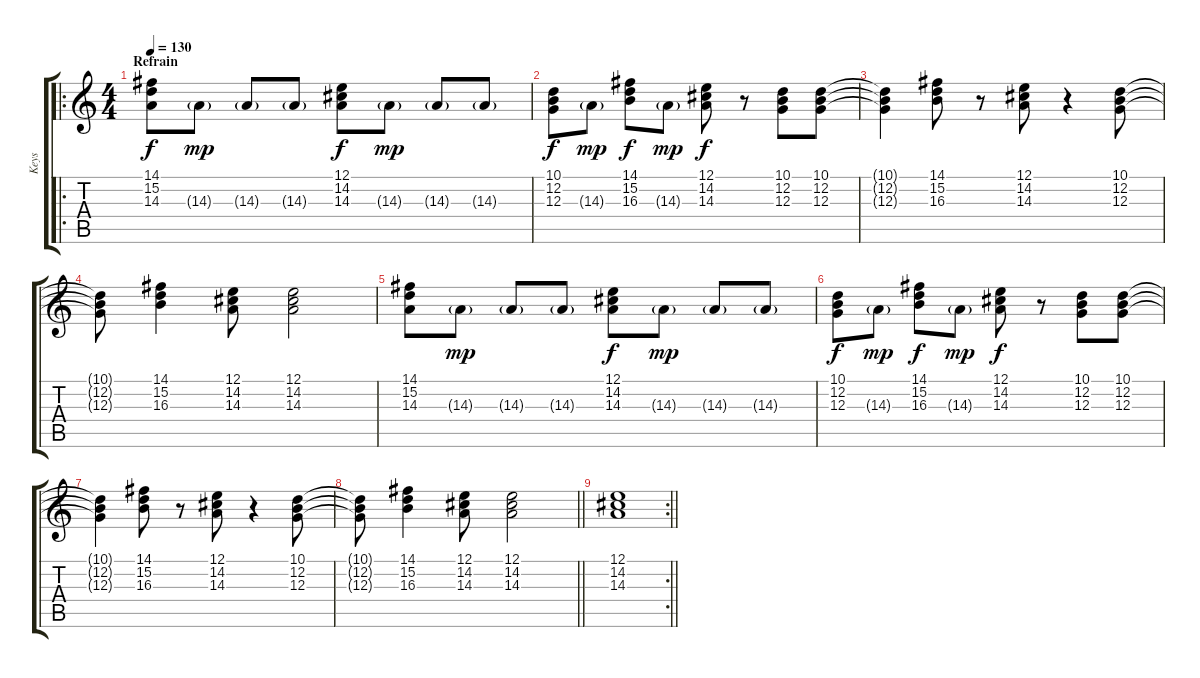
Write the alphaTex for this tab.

\track ("Keys" "Keys") {instrument electricgrandpiano}
\staff {score tabs}
\tuning (E4 B3 G3 D3 A2 E2) {hide}
\ro
\ts (4 4)
\section ("" "Refrain")
\tempo 130
\clef g2
\ks c
(14.1 15.2 14.3).8{dy f} 14.3{g}.8{dy mp} 14.3{g}.8 14.3{g}.8 (12.1 14.2 14.3).8{dy f} 14.3{g}.8{dy mp} 14.3{g}.8 14.3{g}.8 |
(10.1 12.2 12.3).8{dy f} 14.3{g}.8{dy mp} (14.1 15.2 16.3).8{dy f} 14.3{g}.8{dy mp} (12.1 14.2 14.3).8{dy f} r.8 (10.1 12.2 12.3).8 (10.1 12.2 12.3).8 |
(10.1{t} 12.2{t} 12.3{t}).4 (14.1 15.2 16.3).8 r.8 (12.1 14.2 14.3).8 r.4 (10.1 12.2 12.3).8 |
(10.1{t} 12.2{t} 12.3{t}).8 (14.1 15.2 16.3).4 (12.1 14.2 14.3).8 (12.1 14.2 14.3).2 |
(14.1 15.2 14.3).8 14.3{g}.8{dy mp} 14.3{g}.8 14.3{g}.8 (12.1 14.2 14.3).8{dy f} 14.3{g}.8{dy mp} 14.3{g}.8 14.3{g}.8 |
(10.1 12.2 12.3).8{dy f} 14.3{g}.8{dy mp} (14.1 15.2 16.3).8{dy f} 14.3{g}.8{dy mp} (12.1 14.2 14.3).8{dy f} r.8 (10.1 12.2 12.3).8 (10.1 12.2 12.3).8 |
(10.1{t} 12.2{t} 12.3{t}).4 (14.1 15.2 16.3).8 r.8 (12.1 14.2 14.3).8 r.4 (10.1 12.2 12.3).8 |
\barLineRight lightlight
(10.1{t} 12.2{t} 12.3{t}).8 (14.1 15.2 16.3).4 (12.1 14.2 14.3).8 (12.1 14.2 14.3).2 |
\rc 2
\barLineRight lightlight
(12.1 14.2 14.3).1
